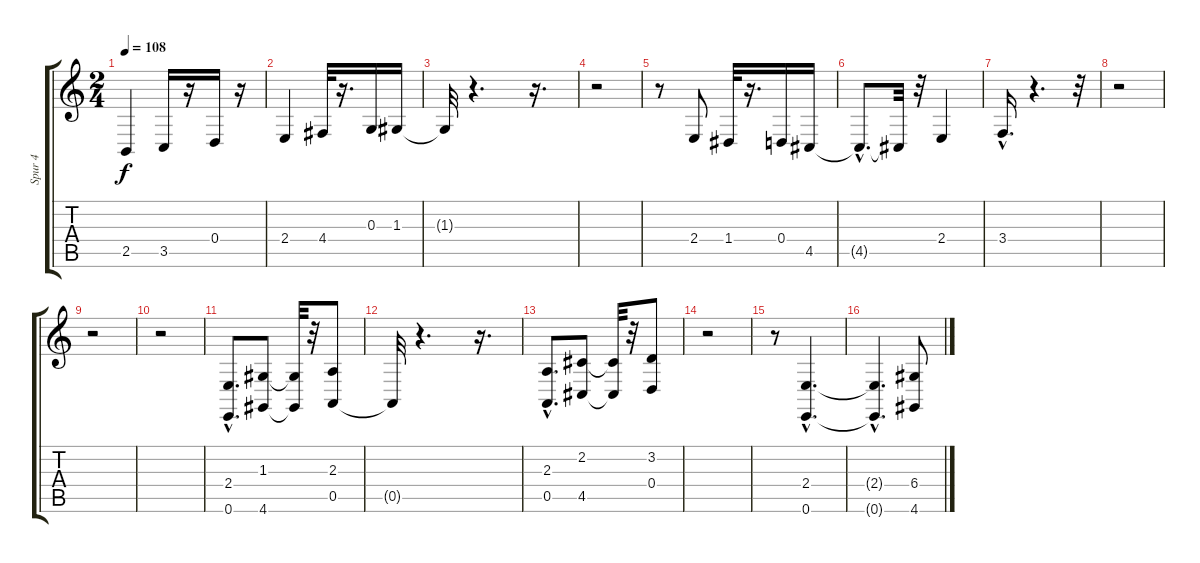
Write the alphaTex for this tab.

\track ("Spur 4" "Spur 4") {instrument trombone}
\staff {score tabs}
\tuning (E4 B3 G3 D3 A2 E2) {hide}
\ts (2 4)
\tempo 108
\clef g2
\ks c
2.5.4{dy f} 3.5.16 r.16 0.4.16 r.16 |
2.4.4 4.4.32 r.16{d} 0.3.16 1.3.16 |
1.3{t}.32 r.4{d} r.16{d} |
r.2 |
r.8 2.4.8 1.4.32 r.16{d} 0.4.16 4.5.16 |
4.5{hac t}.8{d} 4.5{t}.32 r.32 2.4.4 |
3.4{hac}.16{d} r.4{d} r.32 |
r.2 |
r.2 |
r.2 |
(2.4 0.6{hac}).8{d} (1.3 4.6).8 (1.3{t} 4.6{t}).32 r.32 (2.3 0.5).8 |
0.5{t}.32 r.4{d} r.16{d} |
(2.3 0.5{hac}).8{d} (2.2 4.5).8 (2.2{t} 4.5{t}).32 r.32 (3.2 0.4).8 |
r.2 |
r.8 (2.4{hac} 0.6{hac}).4{d} |
(2.4{t} 0.6{hac t}).4{d} (6.4 4.6).8
